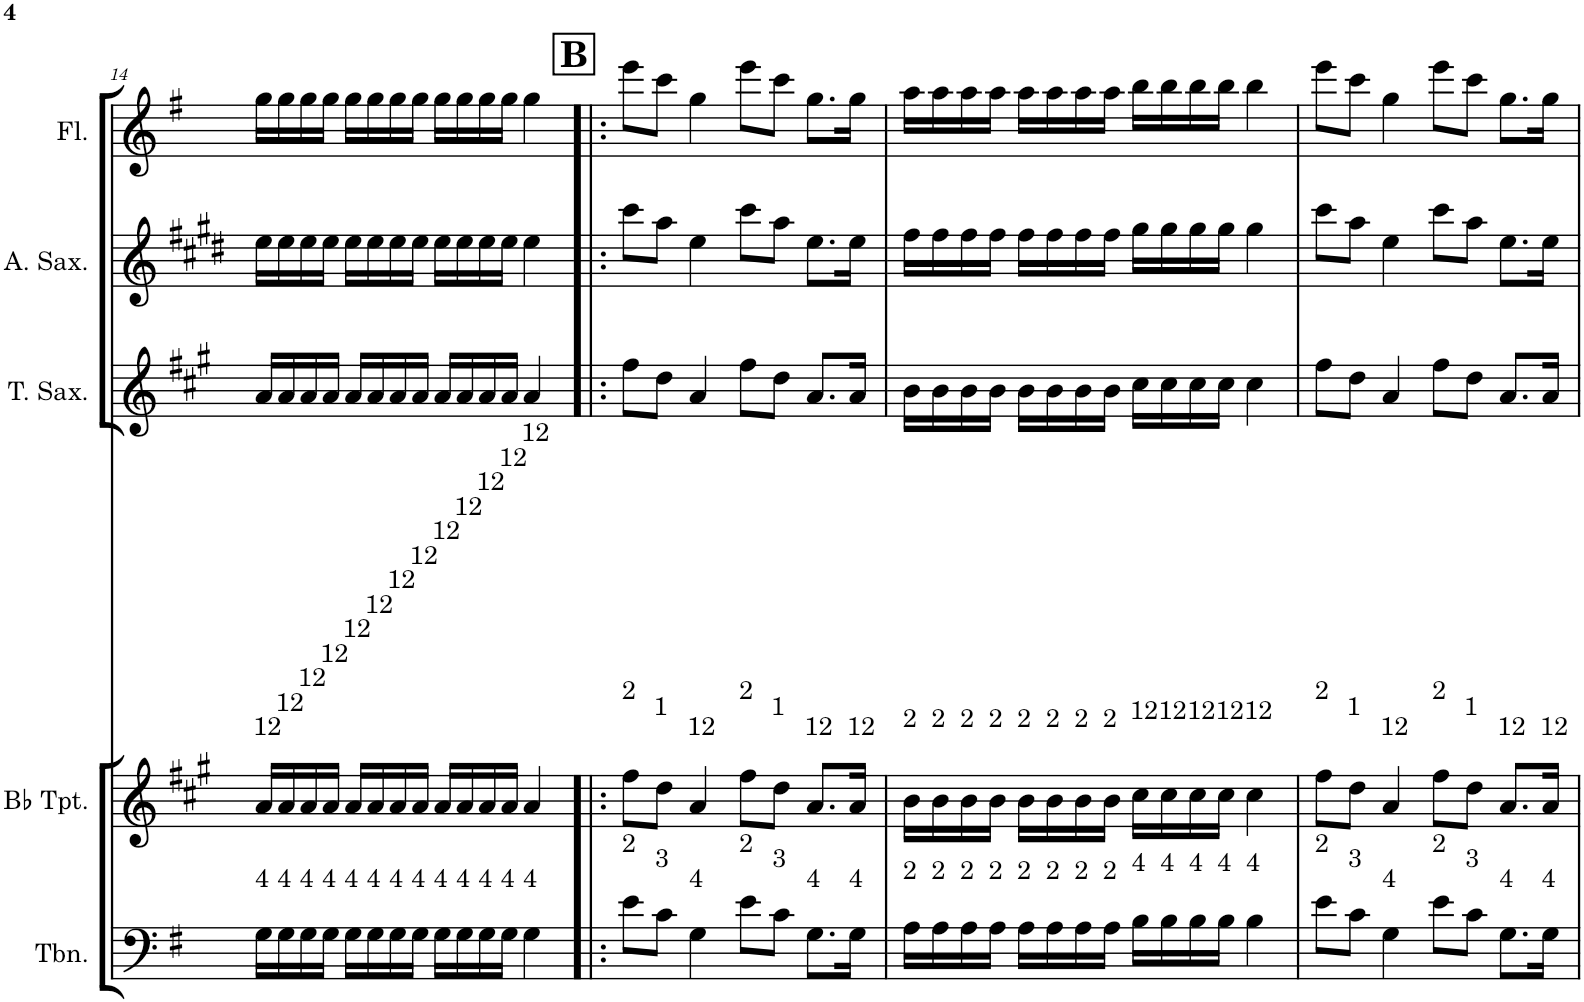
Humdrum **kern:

**kern	**kern	**kern	**kern	**kern
*part5	*part4	*part3	*part2	*part1
*staff5	*staff4	*staff3	*staff2	*staff1
*I"Trombone	*I"Bb Trumpet	*I"Tenor Saxophone	*I"Alto Saxophone	*I"Flute
*I'Tbn.	*I'Bb Tpt.	*I'T. Sax.	*I'A. Sax.	*I'Fl.
!!LO:PB:g=z
*clefF4	*clefG2	*clefG2	*clefG2	*clefG2
*	*Trd1c2	*Trd8c14	*Trd5c9	*
*k[f#]	*k[f#c#g#]	*k[f#c#g#]	*k[f#c#g#d#]	*k[f#]
*M4/4	*M4/4	*M4/4	*M4/4	*M4/4
=14	=14	=14	=14	=14
!	!LO:TX:a:t=12	!	!	!
!LO:TX:a:t=4	!	!	!	!
16G\LL	16a/LL	16a/LL	16ee\LL	16gg\LL
!	!LO:TX:a:t=12	!	!	!
!LO:TX:a:t=4	!	!	!	!
16G\	16a/	16a/	16ee\	16gg\
!	!LO:TX:a:t=12	!	!	!
!LO:TX:a:t=4	!	!	!	!
16G\	16a/	16a/	16ee\	16gg\
!	!LO:TX:a:t=12	!	!	!
!LO:TX:a:t=4	!	!	!	!
16G\JJ	16a/JJ	16a/JJ	16ee\JJ	16gg\JJ
!	!LO:TX:a:t=12	!	!	!
!LO:TX:a:t=4	!	!	!	!
16G\LL	16a/LL	16a/LL	16ee\LL	16gg\LL
!	!LO:TX:a:t=12	!	!	!
!LO:TX:a:t=4	!	!	!	!
16G\	16a/	16a/	16ee\	16gg\
!	!LO:TX:a:t=12	!	!	!
!LO:TX:a:t=4	!	!	!	!
16G\	16a/	16a/	16ee\	16gg\
!	!LO:TX:a:t=12	!	!	!
!LO:TX:a:t=4	!	!	!	!
16G\JJ	16a/JJ	16a/JJ	16ee\JJ	16gg\JJ
!	!LO:TX:a:t=12	!	!	!
!LO:TX:a:t=4	!	!	!	!
16G\LL	16a/LL	16a/LL	16ee\LL	16gg\LL
!	!LO:TX:a:t=12	!	!	!
!LO:TX:a:t=4	!	!	!	!
16G\	16a/	16a/	16ee\	16gg\
!	!LO:TX:a:t=12	!	!	!
!LO:TX:a:t=4	!	!	!	!
16G\	16a/	16a/	16ee\	16gg\
!	!LO:TX:a:t=12	!	!	!
!LO:TX:a:t=4	!	!	!	!
16G\JJ	16a/JJ	16a/JJ	16ee\JJ	16gg\JJ
!	!LO:TX:a:t=12	!	!	!
!LO:TX:a:t=4	!	!	!	!
4G\	4a/	4a/	4ee\	4gg\
!!LO:REH:place=s1:a:B:cj:fs=14:t=B
=15!|:	=15!|:	=15!|:	=15!|:	=15!|:
!	!LO:TX:a:t=2	!	!	!
!LO:TX:a:t=2	!	!	!	!
8e\L	8ff#\L	8ff#\L	8ccc#\L	8eee\L
!	!LO:TX:a:t=1	!	!	!
!LO:TX:a:t=3	!	!	!	!
8c\J	8dd\J	8dd\J	8aa\J	8ccc\J
!	!LO:TX:a:t=12	!	!	!
!LO:TX:a:t=4	!	!	!	!
4G\	4a/	4a/	4ee\	4gg\
!	!LO:TX:a:t=2	!	!	!
!LO:TX:a:t=2	!	!	!	!
8e\L	8ff#\L	8ff#\L	8ccc#\L	8eee\L
!	!LO:TX:a:t=1	!	!	!
!LO:TX:a:t=3	!	!	!	!
8c\J	8dd\J	8dd\J	8aa\J	8ccc\J
!	!LO:TX:a:t=12	!	!	!
!LO:TX:a:t=4	!	!	!	!
8.G\L	8.a/L	8.a/L	8.ee\L	8.gg\L
!	!LO:TX:a:t=12	!	!	!
!LO:TX:a:t=4	!	!	!	!
16G\Jk	16a/Jk	16a/Jk	16ee\Jk	16gg\Jk
=16	=16	=16	=16	=16
!	!LO:TX:a:t=2	!	!	!
!LO:TX:a:t=2	!	!	!	!
16A\LL	16b\LL	16b\LL	16ff#\LL	16aa\LL
!	!LO:TX:a:t=2	!	!	!
!LO:TX:a:t=2	!	!	!	!
16A\	16b\	16b\	16ff#\	16aa\
!	!LO:TX:a:t=2	!	!	!
!LO:TX:a:t=2	!	!	!	!
16A\	16b\	16b\	16ff#\	16aa\
!	!LO:TX:a:t=2	!	!	!
!LO:TX:a:t=2	!	!	!	!
16A\JJ	16b\JJ	16b\JJ	16ff#\JJ	16aa\JJ
!	!LO:TX:a:t=2	!	!	!
!LO:TX:a:t=2	!	!	!	!
16A\LL	16b\LL	16b\LL	16ff#\LL	16aa\LL
!	!LO:TX:a:t=2	!	!	!
!LO:TX:a:t=2	!	!	!	!
16A\	16b\	16b\	16ff#\	16aa\
!	!LO:TX:a:t=2	!	!	!
!LO:TX:a:t=2	!	!	!	!
16A\	16b\	16b\	16ff#\	16aa\
!	!LO:TX:a:t=2	!	!	!
!LO:TX:a:t=2	!	!	!	!
16A\JJ	16b\JJ	16b\JJ	16ff#\JJ	16aa\JJ
!	!LO:TX:a:t=12	!	!	!
!LO:TX:a:t=4	!	!	!	!
16B\LL	16cc#\LL	16cc#\LL	16gg#\LL	16bb\LL
!	!LO:TX:a:t=12	!	!	!
!LO:TX:a:t=4	!	!	!	!
16B\	16cc#\	16cc#\	16gg#\	16bb\
!	!LO:TX:a:t=12	!	!	!
!LO:TX:a:t=4	!	!	!	!
16B\	16cc#\	16cc#\	16gg#\	16bb\
!	!LO:TX:a:t=12	!	!	!
!LO:TX:a:t=4	!	!	!	!
16B\JJ	16cc#\JJ	16cc#\JJ	16gg#\JJ	16bb\JJ
!	!LO:TX:a:t=12	!	!	!
!LO:TX:a:t=4	!	!	!	!
4B\	4cc#\	4cc#\	4gg#\	4bb\
=17	=17	=17	=17	=17
!	!LO:TX:a:t=2	!	!	!
!LO:TX:a:t=2	!	!	!	!
8e\L	8ff#\L	8ff#\L	8ccc#\L	8eee\L
!	!LO:TX:a:t=1	!	!	!
!LO:TX:a:t=3	!	!	!	!
8c\J	8dd\J	8dd\J	8aa\J	8ccc\J
!	!LO:TX:a:t=12	!	!	!
!LO:TX:a:t=4	!	!	!	!
4G\	4a/	4a/	4ee\	4gg\
!	!LO:TX:a:t=2	!	!	!
!LO:TX:a:t=2	!	!	!	!
8e\L	8ff#\L	8ff#\L	8ccc#\L	8eee\L
!	!LO:TX:a:t=1	!	!	!
!LO:TX:a:t=3	!	!	!	!
8c\J	8dd\J	8dd\J	8aa\J	8ccc\J
!	!LO:TX:a:t=12	!	!	!
!LO:TX:a:t=4	!	!	!	!
8.G\L	8.a/L	8.a/L	8.ee\L	8.gg\L
!	!LO:TX:a:t=12	!	!	!
!LO:TX:a:t=4	!	!	!	!
16G\Jk	16a/Jk	16a/Jk	16ee\Jk	16gg\Jk
=	=	=	=	=
*-	*-	*-	*-	*-
